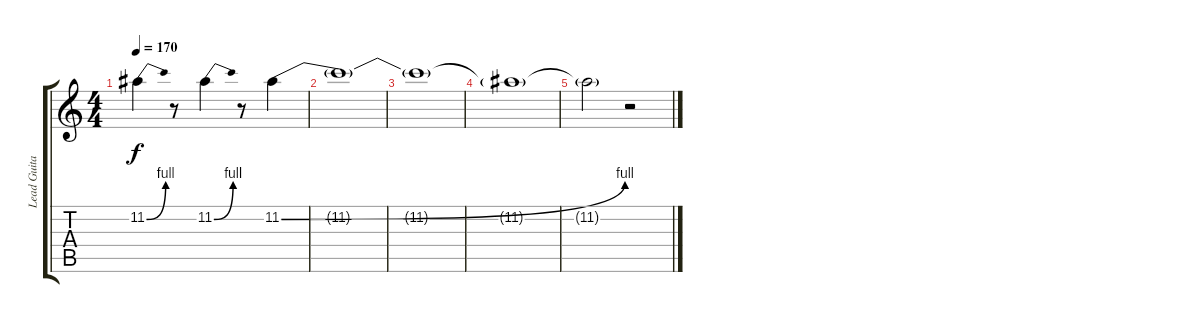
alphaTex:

\track ("Lead Guitar" "Lead Guita") {instrument distortionguitar}
\staff {score tabs}
\tuning (E4 B3 G3 D3 A2 E2) {hide}
\ts (4 4)
\tempo 170
\clef g2
\ks c
11.2{be (bend 0 0 60 4)}.4{dy f} r.8 11.2{be (bend 0 0 60 4)}.4 r.8 11.2{be (bend 0 0 60 4)}.4 |
11.2{t}.1 |
11.2{t}.1 |
11.2{t}.1 |
11.2{t}.2 r.2
